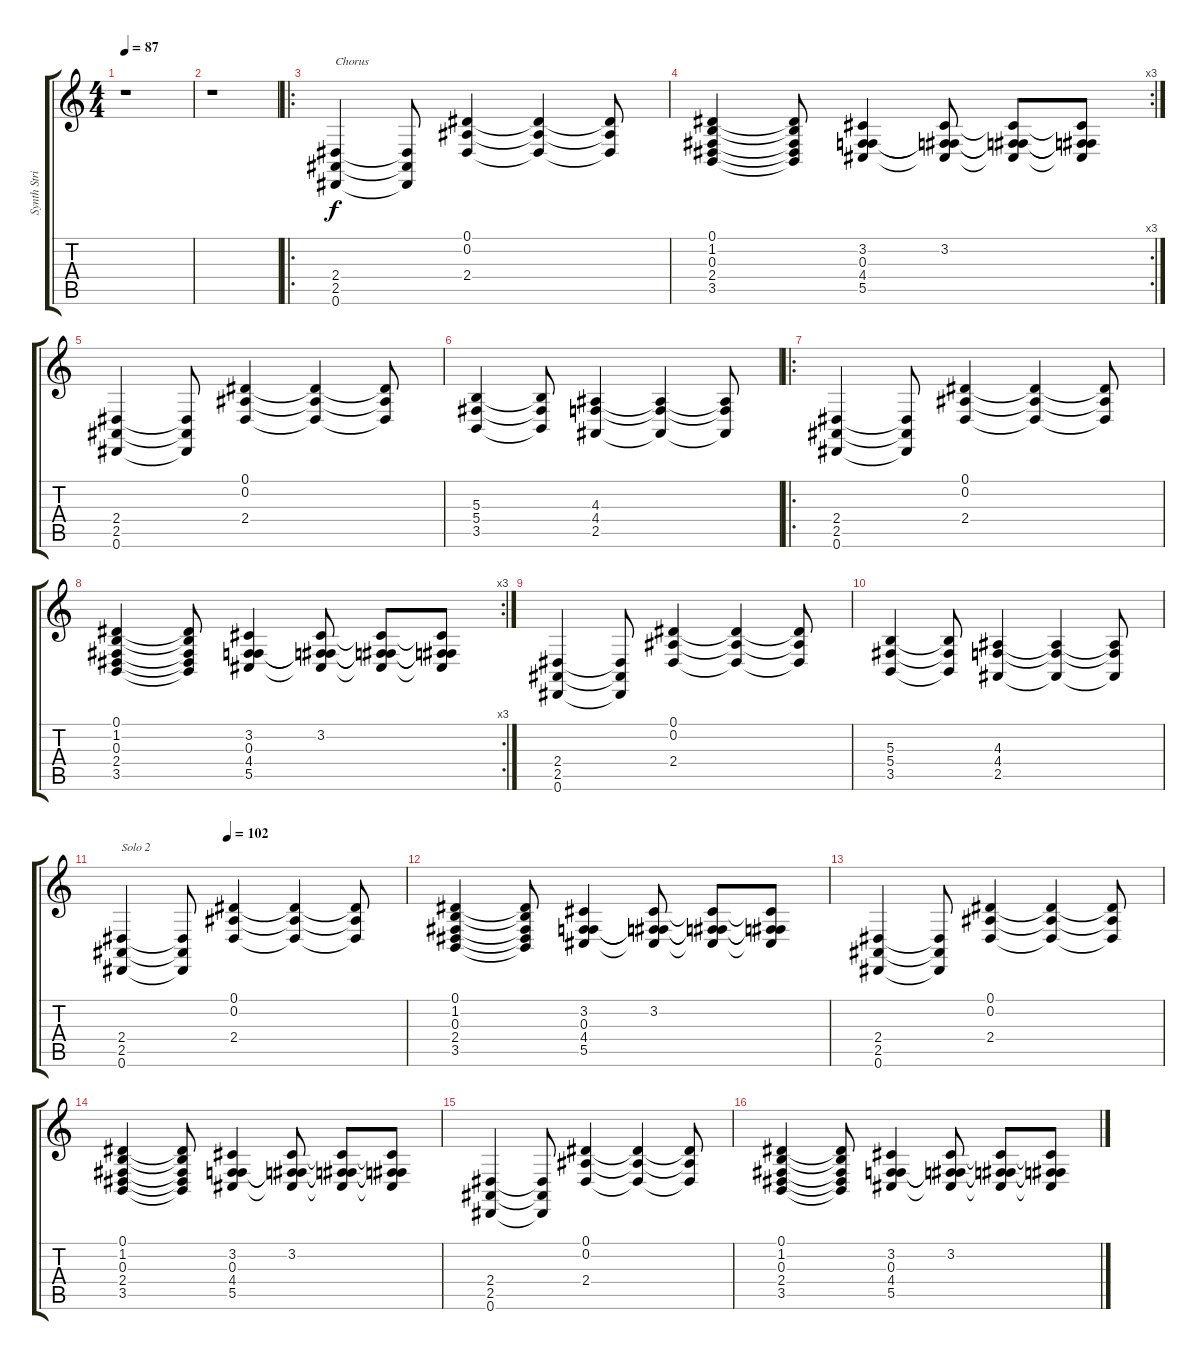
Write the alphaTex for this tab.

\track ("Synth Strings" "Synth Stri") {instrument synthstrings1}
\staff {score tabs}
\tuning (Eb4 Bb3 Gb3 Db3 Ab2 Eb2) {hide}
\ts (4 4)
\tempo 87
\clef g2
\ks c
r.1{dy f} |
r.1 |
\ro
(2.4 2.5 0.6).4{txt "Chorus" volume 10} (2.4{t} 2.5{t} 0.6{t}).8 (0.1 0.2 2.4).4 (0.1{t} 0.2{t} 2.4{t}).4 (0.1{t} 0.2{t} 2.4{t}).8 |
\rc 3
(0.1 1.2 0.3 2.4 3.5).4 (0.1{t} 1.2{t} 0.3{t} 2.4{t} 3.5{t}).8 (3.2 0.3 4.4 5.5).4 (3.2 0.3{t} 4.4{t} 5.5{t}).8 (3.2{t} 0.3{t} 4.4{t} 5.5{t}).8 (3.2{t} 0.3{t} 4.4{t} 5.5{t}).8 |
(2.4 2.5 0.6).4 (2.4{t} 2.5{t} 0.6{t}).8 (0.1 0.2 2.4).4 (0.1{t} 0.2{t} 2.4{t}).4 (0.1{t} 0.2{t} 2.4{t}).8 |
(5.3 5.4 3.5).4 (5.3{t} 5.4{t} 3.5{t}).8 (4.3 4.4 2.5).4 (4.3{t} 4.4{t} 2.5{t}).4 (4.3{t} 4.4{t} 2.5{t}).8 |
\ro
(2.4 2.5 0.6).4 (2.4{t} 2.5{t} 0.6{t}).8 (0.1 0.2 2.4).4 (0.1{t} 0.2{t} 2.4{t}).4 (0.1{t} 0.2{t} 2.4{t}).8 |
\rc 3
(0.1 1.2 0.3 2.4 3.5).4 (0.1{t} 1.2{t} 0.3{t} 2.4{t} 3.5{t}).8 (3.2 0.3 4.4 5.5).4 (3.2 0.3{t} 4.4{t} 5.5{t}).8 (3.2{t} 0.3{t} 4.4{t} 5.5{t}).8 (3.2{t} 0.3{t} 4.4{t} 5.5{t}).8 |
(2.4 2.5 0.6).4 (2.4{t} 2.5{t} 0.6{t}).8 (0.1 0.2 2.4).4 (0.1{t} 0.2{t} 2.4{t}).4 (0.1{t} 0.2{t} 2.4{t}).8 |
(5.3 5.4 3.5).4 (5.3{t} 5.4{t} 3.5{t}).8 (4.3 4.4 2.5).4 (4.3{t} 4.4{t} 2.5{t}).4 (4.3{t} 4.4{t} 2.5{t}).8 |
\tempo (102 0.375)
(2.4 2.5 0.6).4{txt "Solo 2" volume 12} (2.4{t} 2.5{t} 0.6{t}).8 (0.1 0.2 2.4).4 (0.1{t} 0.2{t} 2.4{t}).4 (0.1{t} 0.2{t} 2.4{t}).8 |
(0.1 1.2 0.3 2.4 3.5).4 (0.1{t} 1.2{t} 0.3{t} 2.4{t} 3.5{t}).8 (3.2 0.3 4.4 5.5).4 (3.2 0.3{t} 4.4{t} 5.5{t}).8 (3.2{t} 0.3{t} 4.4{t} 5.5{t}).8 (3.2{t} 0.3{t} 4.4{t} 5.5{t}).8 |
(2.4 2.5 0.6).4 (2.4{t} 2.5{t} 0.6{t}).8 (0.1 0.2 2.4).4 (0.1{t} 0.2{t} 2.4{t}).4 (0.1{t} 0.2{t} 2.4{t}).8 |
(0.1 1.2 0.3 2.4 3.5).4 (0.1{t} 1.2{t} 0.3{t} 2.4{t} 3.5{t}).8 (3.2 0.3 4.4 5.5).4 (3.2 0.3{t} 4.4{t} 5.5{t}).8 (3.2{t} 0.3{t} 4.4{t} 5.5{t}).8 (3.2{t} 0.3{t} 4.4{t} 5.5{t}).8 |
(2.4 2.5 0.6).4 (2.4{t} 2.5{t} 0.6{t}).8 (0.1 0.2 2.4).4 (0.1{t} 0.2{t} 2.4{t}).4 (0.1{t} 0.2{t} 2.4{t}).8 |
(0.1 1.2 0.3 2.4 3.5).4 (0.1{t} 1.2{t} 0.3{t} 2.4{t} 3.5{t}).8 (3.2 0.3 4.4 5.5).4 (3.2 0.3{t} 4.4{t} 5.5{t}).8 (3.2{t} 0.3{t} 4.4{t} 5.5{t}).8 (3.2{t} 0.3{t} 4.4{t} 5.5{t}).8
